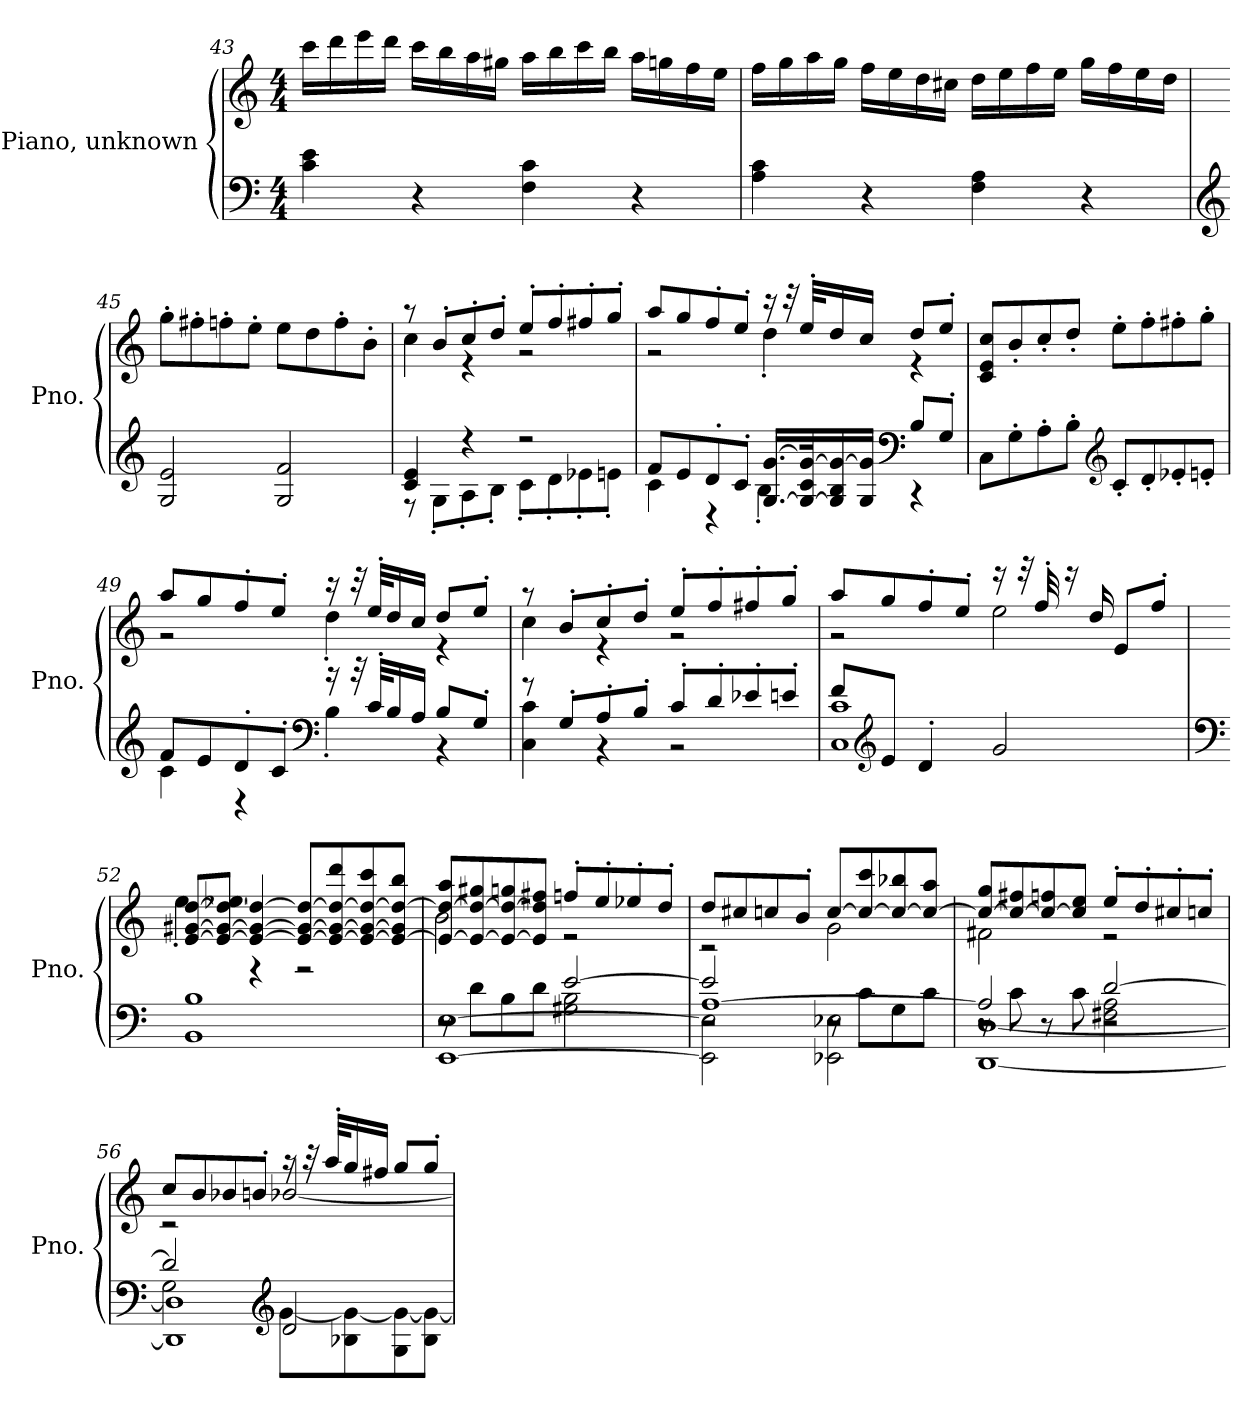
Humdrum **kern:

**kern	**kern
*part1	*part1
*staff2	*staff1
*I"Piano, unknown	*
*I'Pno.	*
!!LO:LB:g=z
*clefF4	*clefG2
*k[]	*k[]
*M4/4	*M4/4
=43	=43
4c\ 4e\	16ccc\LL
.	16ddd\
.	16eee\
.	16ddd\JJ
4r	16ccc\LL
.	16bb\
.	16aa\
.	16gg#X\JJ
4F\ 4c\	16aa\LL
.	16bb\
.	16ccc\
.	16bb\JJ
4r	16aa\LL
.	16ggn\
.	16ff\
.	16ee\JJ
=44	=44
4A\ 4c\	16ff\LL
.	16gg\
.	16aa\
.	16gg\JJ
4r	16ff\LL
.	16ee\
.	16dd\
.	16cc#X\JJ
4F\ 4A\	16dd\LL
.	16ee\
.	16ff\
.	16ee\JJ
4r	16gg\LL
.	16ff\
.	16ee\
.	16dd\JJ
!!LO:PB:g=z
=45	=45
*clefG2	*
2G/ 2e/	8gg'\L
.	8ff#X'\
.	8ffn'\
.	8ee'\J
2G/ 2f/	8ee\L
.	8dd\
.	8ff'\
.	8b'\J
=46	=46
*^	*^
4c/ 4e/	8r	8r	4cc\
.	8G'\L	8b'/L	.
4r	8A'\	8cc'/	4r
.	8B'\J	8dd'/J	.
2r	8c'\L	8ee'/L	2r
.	8d'\	8ff'/	.
.	8e-X'\	8ff#X'/	.
.	8en'\J	8gg'/J	.
=47	=47	=47	=47
8f/L	4c\	8aa/L	2r
8e/	.	8gg/	.
8d'/	4r	8ff'/	.
8c'/J	.	8ee'/J	.
[16.G/ [16.g/LL	4B'\	16r	4dd'\
.	.	32r	.
32G/_ 32c/ 32g/_K	.	32ee'/KLL	.
16G/] 16B/ 16g/_	.	16dd/	.
16G/ 16g/]JJ	.	16cc/JJ	.
*clefF4	*	*	*
8B/L	4r	8dd/L	4r
8G'/J	.	8ee'/J	.
*v	*v	*	*
*	*v	*v
!!LO:LB:g=z
=48	=48
8C\L	8c/ 8e/ 8cc/L
8G'\	8b'/
8A'\	8cc'/
8B'\J	8dd'/J
*clefG2	*
8c'/L	8ee'\L
8d'/	8ff'\
8e-X'/	8ff#X'\
8en'/J	8gg'\J
=49	=49
*^	*^
8f/L	4c\	8aa/L	2r
8e/	.	8gg/	.
8d'/	4r	8ff'/	.
8c'/J	.	8ee'/J	.
*clefF4	*	*	*
16r	4B'\	16r	4dd'\
32r	.	32r	.
32c'/KLL	.	32ee'/KLL	.
16B/	.	16dd/	.
16A/JJ	.	16cc/JJ	.
8B/L	4r	8dd/L	4r
8G'/J	.	8ee'/J	.
=50	=50	=50	=50
8r	4C\ 4c\	8r	4cc\
8G'/L	.	8b'/L	.
8A'/	4r	8cc'/	4r
8B'/J	.	8dd'/J	.
8c'/L	2r	8ee'/L	2r
8d'/	.	8ff'/	.
8e-X'/	.	8ff#X'/	.
8en'/J	.	8gg'/J	.
!!LO:LB:g=z	!!
=51	=51	=51	=51
8f/L	1C 1c	8aa/L	2r
*clefG2	*	*	*
8e/J	.	8gg/	.
4d'/	.	8ff'/	.
.	.	8ee'/J	.
2g/	.	16r	2ee\
.	.	32r	.
.	.	32ff'/	.
.	.	16r	.
.	.	16dd/	.
.	.	8e/L	.
.	.	8ff'/J	.
*v	*v	*	*
=52	=52	=52
*clefF4	*	*
1BB 1B	[8e/ [8g#X/ [8dd/L	4ee'\
.	8e/_ 8g#/_ 8dd/_ 8ee-X/J	.
.	4e/_ 4g#/_ 4dd/_	4r
.	8e/_ 8g#/_ 8dd/_L	2r
.	8e/_ 8g#/_ 8dd/_ 8ddd/	.
.	8e/_ 8g#/_ 8dd/_ 8ccc/	.
.	8e/_ 8g#/] 8dd/_ 8bb/J	.
=53	=53	=53
*^	*	*
*	*^	*	*
2r	8r	[1EE [1E	8e/_ 8dd/_ 8aa/L	2b\
.	8d\L	.	8e/_ 8dd/_ 8gg#X/	.
.	8B\	.	8e/_ 8dd/_ 8ggn/	.
.	8d\J	.	8e/] 8dd/] 8ff#X/J	.
[2e/	2G#X\ 2B\	.	8ffn'/L	2r
.	.	.	8ee'/	.
.	.	.	8ee-X'/	.
.	.	.	8dd'/J	.
!!LO:LB:g=z	!!
=54	=54	=54	=54	=54
*	*	*^	*	*
2e/]	2r	[1A	2EE\] 2E\]	8dd/L	2r
.	.	.	.	8cc#X/	.
.	.	.	.	8ccn/	.
.	.	.	.	8b'/J	.
2r	8r	.	2EE-X\ 2E-X\	[8cc/L	2g\
.	8c\L	.	.	8cc/_ 8ccc/	.
.	8G\	.	.	8cc/_ 8bb-X/	.
.	8c\J	.	.	8cc/_ 8aa/J	.
=55	=55	=55	=55	=55	=55
2r	8r	2A/]	[1DD [1D	8cc/_ 8gg/L	2f#X\
.	8c\	.	.	8cc/_ 8ff#X/	.
.	8r	.	.	8cc/_ 8ffn/	.
.	8c\	.	.	8cc/] 8ee/J	.
[2d/	2F#X\ 2A\	2r	.	8ee'/L	2r
.	.	.	.	8dd'/	.
.	.	.	.	8cc#X'/	.
.	.	.	.	8ccn'/J	.
*	*	*v	*v	*	*
=56	=56	=56	=56	=56
2d/]	2G\	1DD] 1D]	8cc/L	2r
.	.	.	8b/	.
.	.	.	8b-X/	.
.	.	.	8bn'/J	.
*clefG2	*	*	*	*
2d/	[8g\L	.	16r	[2b-X/
.	.	.	32r	.
.	.	.	32aa'/KLL	.
.	8B-X\ 8g\_	.	16gg/	.
.	.	.	16ff#X/JJ	.
.	8G\ 8g\_	.	8gg/L	.
.	8B-\ 8g\_J	.	8gg'/J	.
*v	*v	*v	*	*
*	*v	*v
=	=
*-	*-
